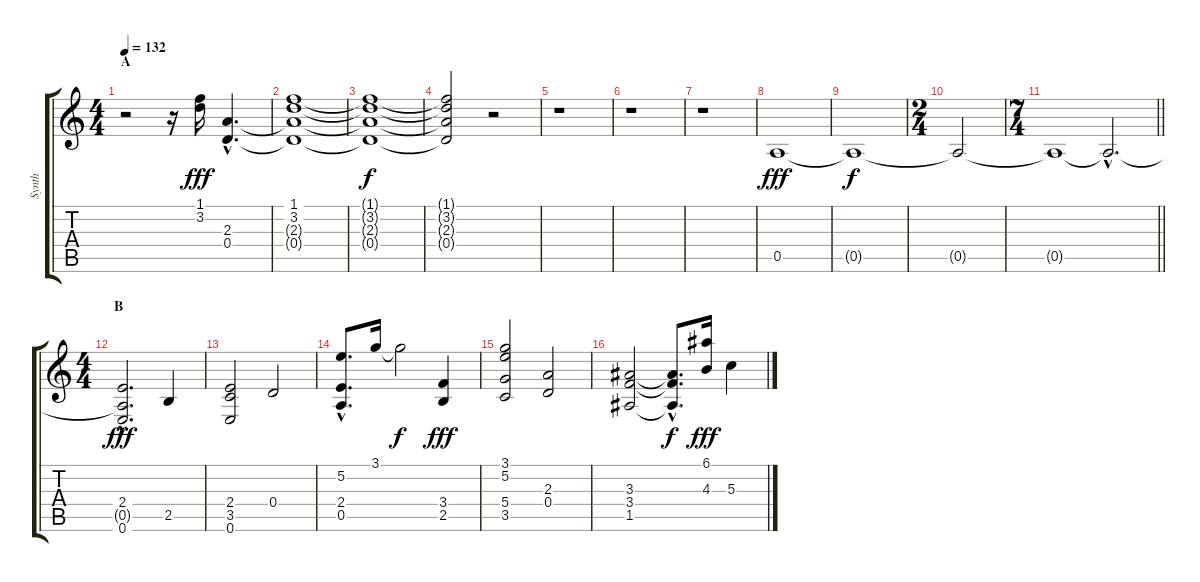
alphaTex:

\track ("Synth" "Synth") {instrument synthstrings1}
\staff {score tabs}
\tuning (E5 B4 G4 D4 A3 E3) {hide}
\ts (4 4)
\section ("" "A")
\tempo 132
\clef g2
\ks c
r.2{dy fff instrument synthstrings1} r.16 (1.1 3.2).16 (2.3{hac} 0.4{hac}).4{d} |
(1.1 3.2 2.3{t} 0.4{t}).1 |
(1.1{t} 3.2{t} 2.3{t} 0.4{t}).1{dy f} |
(1.1{t} 3.2{t} 2.3{t} 0.4{t}).2 r.2 |
r.1 |
r.1 |
r.1 |
0.5.1{dy fff} |
0.5{t}.1{dy f} |
\ts (2 4)
0.5{t}.2 |
\ts (7 4)
\barLineRight lightlight
0.5{t}.1 0.5{hac t}.2{d} |
\ts (4 4)
\section ("" "B")
(2.4{hac} 0.5{hac t} 0.6{hac}).2{d dy fff} 2.5.4 |
(2.4 3.5 0.6).2 0.4.2 |
(5.2{hac} 2.4{hac} 0.5{hac}).8{d} 3.1.16 3.1{t}.2{dy f} (3.4 2.5).4{dy fff} |
(3.1 5.2 5.4 3.5).2 (2.3 0.4).2 |
(3.3 3.4 1.5).2 (3.3{hac t} 3.4{hac t} 1.5{hac t}).8{d dy f} (6.1 4.3).16{dy fff} 5.3.4
